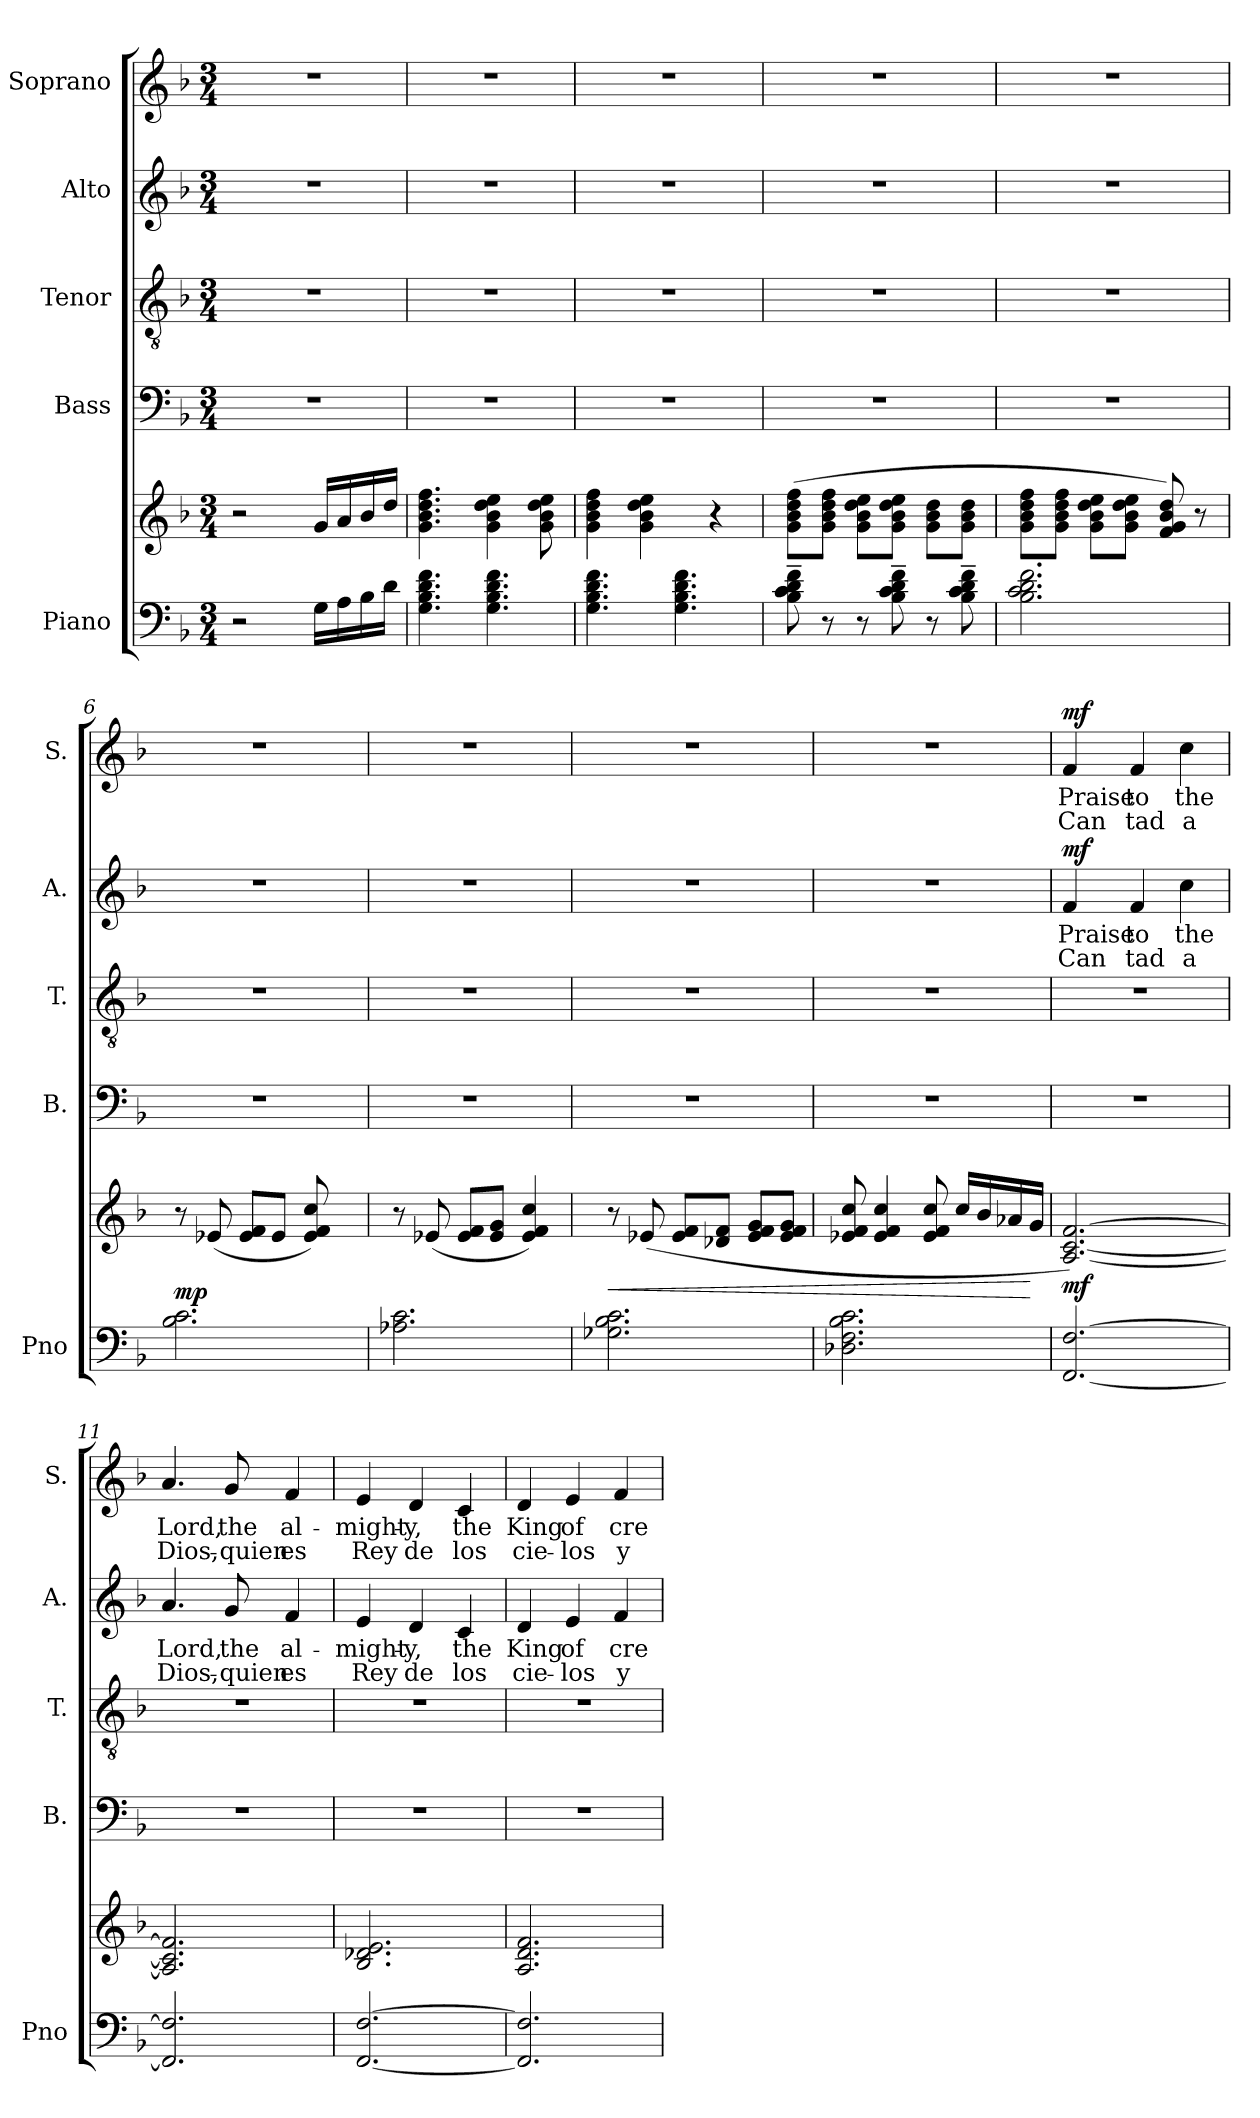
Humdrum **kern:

**kern	**kern	**dynam	**kern	**kern	**kern	**text	**text	**dynam	**kern	**text	**text	**dynam
*part5	*part5	*part5	*part4	*part3	*part2	*part2	*part2	*part2	*part1	*part1	*part1	*part1
*staff6	*staff5	*staff5/6	*staff4	*staff3	*staff2	*staff2	*staff2	*staff2	*staff1	*staff1	*staff1	*staff1
*I"Piano	*	*	*I"Bass	*I"Tenor	*I"Alto	*	*	*	*I"Soprano	*	*	*
*I'Pno	*	*	*I'B.	*I'T.	*I'A.	*	*	*	*I'S.	*	*	*
*clefF4	*clefG2	*	*clefF4	*clefGv2	*clefG2	*	*	*	*clefG2	*	*	*
*k[b-]	*k[b-]	*	*k[b-]	*k[b-]	*k[b-]	*	*	*	*k[b-]	*	*	*
*F:	*F:	*	*F:	*F:	*F:	*	*	*	*F:	*	*	*
*M3/4	*M3/4	*	*M3/4	*M3/4	*M3/4	*	*	*	*M3/4	*	*	*
=1	=1	=1	=1	=1	=1	=1	=1	=1	=1	=1	=1	=1
2r	2r	.	2.r	2.r	2.r	.	.	.	2.r	.	.	.
16G\LL	16g/LL	.	.	.	.	.	.	.	.	.	.	.
16A\	16a/	.	.	.	.	.	.	.	.	.	.	.
16B-\	16b-/	.	.	.	.	.	.	.	.	.	.	.
16d\JJ	16dd/JJ	.	.	.	.	.	.	.	.	.	.	.
=2	=2	=2	=2	=2	=2	=2	=2	=2	=2	=2	=2	=2
4.G\ 4.B-\ 4.d\ 4.f\	4.g\ 4.b-\ 4.dd\ 4.ff\	.	2.r	2.r	2.r	.	.	.	2.r	.	.	.
4.G\ 4.B-\ 4.d\ 4.f\	4g\ 4b-\ 4dd\ 4ee\	.	.	.	.	.	.	.	.	.	.	.
.	8g\ 8b-\ 8dd\ 8ee\	.	.	.	.	.	.	.	.	.	.	.
=3	=3	=3	=3	=3	=3	=3	=3	=3	=3	=3	=3	=3
4.G\ 4.B-\ 4.d\ 4.f\	4g\ 4b-\ 4dd\ 4ff\	.	2.r	2.r	2.r	.	.	.	2.r	.	.	.
.	4g\ 4b-\ 4dd\ 4ee\	.	.	.	.	.	.	.	.	.	.	.
4.G\ 4.B-\ 4.d\ 4.f\	.	.	.	.	.	.	.	.	.	.	.	.
.	4r	.	.	.	.	.	.	.	.	.	.	.
!!LO:LB:g=z
=4	=4	=4	=4	=4	=4	=4	=4	=4	=4	=4	=4	=4
8B-\~> 8c\~> 8d\~> 8f\~>	(8g\ 8b-\ 8dd\ 8ff\L	.	2.r	2.r	2.r	.	.	.	2.r	.	.	.
8r	8g\ 8b-\ 8dd\ 8ff\J	.	.	.	.	.	.	.	.	.	.	.
8r	8g\ 8b-\ 8dd\ 8ee\L	.	.	.	.	.	.	.	.	.	.	.
8B-\~> 8c\~> 8d\~> 8f\~>	8g\ 8b-\ 8dd\ 8ee\J	.	.	.	.	.	.	.	.	.	.	.
8r	8g\ 8b-\ 8dd\L	.	.	.	.	.	.	.	.	.	.	.
8B-\~> 8c\~> 8d\~> 8f\~>	8g\ 8b-\ 8dd\J	.	.	.	.	.	.	.	.	.	.	.
=5	=5	=5	=5	=5	=5	=5	=5	=5	=5	=5	=5	=5
2.B-\ 2.c\ 2.d\ 2.f\	8g\ 8b-\ 8dd\ 8ff\L	.	2.r	2.r	2.r	.	.	.	2.r	.	.	.
.	8g\ 8b-\ 8dd\ 8ff\J	.	.	.	.	.	.	.	.	.	.	.
.	8g\ 8b-\ 8dd\ 8ee\L	.	.	.	.	.	.	.	.	.	.	.
.	8g\ 8b-\ 8dd\ 8ee\J	.	.	.	.	.	.	.	.	.	.	.
.	8f/ 8g/ 8b-/ 8dd/)	.	.	.	.	.	.	.	.	.	.	.
.	8r	.	.	.	.	.	.	.	.	.	.	.
=6	=6	=6	=6	=6	=6	=6	=6	=6	=6	=6	=6	=6
!	!	!LO:DY:a=2	!	!	!	!	!	!	!	!	!	!
2.B-\ 2.c\	8r	mp	2.r	2.r	2.r	.	.	.	2.r	.	.	.
.	(>8e-X/	.	.	.	.	.	.	.	.	.	.	.
.	8e-/ 8f/L	.	.	.	.	.	.	.	.	.	.	.
.	8e-/J	.	.	.	.	.	.	.	.	.	.	.
.	8e-/ 8f/ 8cc/)	.	.	.	.	.	.	.	.	.	.	.
.	8ryy	.	.	.	.	.	.	.	.	.	.	.
=7	=7	=7	=7	=7	=7	=7	=7	=7	=7	=7	=7	=7
2.A-X\ 2.c\	8r	.	2.r	2.r	2.r	.	.	.	2.r	.	.	.
.	(>8e-X/	.	.	.	.	.	.	.	.	.	.	.
.	8e-/ 8f/L	.	.	.	.	.	.	.	.	.	.	.
.	8e-/ 8g/J	.	.	.	.	.	.	.	.	.	.	.
.	4e-/ 4f/ 4cc/)	.	.	.	.	.	.	.	.	.	.	.
=8	=8	=8	=8	=8	=8	=8	=8	=8	=8	=8	=8	=8
!	!	!LO:HP:b	!	!	!	!	!	!	!	!	!	!
2.G-X\ 2.B-\ 2.c\	8r	<	2.r	2.r	2.r	.	.	.	2.r	.	.	.
.	(>8e-X/	.	.	.	.	.	.	.	.	.	.	.
.	8e-/ 8f/L	.	.	.	.	.	.	.	.	.	.	.
.	8d-X/ 8f/J	.	.	.	.	.	.	.	.	.	.	.
.	8e-/ 8f/ 8g/L	.	.	.	.	.	.	.	.	.	.	.
.	8e-/ 8f/ 8g/J	.	.	.	.	.	.	.	.	.	.	.
!!LO:LB:g=z
=9	=9	=9	=9	=9	=9	=9	=9	=9	=9	=9	=9	=9
2.D-X\ 2.F\ 2.B-\ 2.c\	8e-X/ 8f/ 8cc/	.	2.r	2.r	2.r	.	.	.	2.r	.	.	.
.	4e-/ 4f/ 4cc/	.	.	.	.	.	.	.	.	.	.	.
.	8e-/ 8f/ 8cc/	.	.	.	.	.	.	.	.	.	.	.
.	16cc/LL	.	.	.	.	.	.	.	.	.	.	.
.	16b-/	.	.	.	.	.	.	.	.	.	.	.
.	16a-X/	.	.	.	.	.	.	.	.	.	.	.
.	16g/JJ	[	.	.	.	.	.	.	.	.	.	.
=10	=10	=10	=10	=10	=10	=10	=10	=10	=10	=10	=10	=10
!	!	!LO:DY:b	!	!	!	!	!	!LO:DY:a	!	!	!	!LO:DY:a
[2.FF/ [2.F/	[2.A/ [2.c/ [2.f/)	mf	2.r	2.r	4f/	Praise	Can	mf	4f/	Praise	Can	mf
.	.	.	.	.	4f/	to	tad	.	4f/	to	tad	.
.	.	.	.	.	4cc\	the	a	.	4cc\	the	a	.
=11	=11	=11	=11	=11	=11	=11	=11	=11	=11	=11	=11	=11
2.FF/] 2.F/]	2.A/] 2.c/] 2.f/]	.	2.r	2.r	4.a/	Lord,	Dios,-	.	4.a/	Lord,	Dios,-	.
.	.	.	.	.	8g/	the	-quien	.	8g/	the	-quien	.
.	.	.	.	.	4f/	al-	es	.	4f/	al-	es	.
=12	=12	=12	=12	=12	=12	=12	=12	=12	=12	=12	=12	=12
[2.FF/ [2.F/	2.B-/ 2.d-X/ 2.e/	.	2.r	2.r	4e/	-might-	Rey	.	4e/	-might-	Rey	.
.	.	.	.	.	4d/	-y,	de	.	4d/	-y,	de	.
.	.	.	.	.	4c/	the	los	.	4c/	the	los	.
=13	=13	=13	=13	=13	=13	=13	=13	=13	=13	=13	=13	=13
2.FF/] 2.F/]	2.A/ 2.d/ 2.f/	.	2.r	2.r	4d/	King	cie-	.	4d/	King	cie-	.
.	.	.	.	.	4e/	of	-los	.	4e/	of	-los	.
.	.	.	.	.	4f/	cre-	y	.	4f/	cre-	y	.
=	=	=	=	=	=	=	=	=	=	=	=	=
*-	*-	*-	*-	*-	*-	*-	*-	*-	*-	*-	*-	*-
